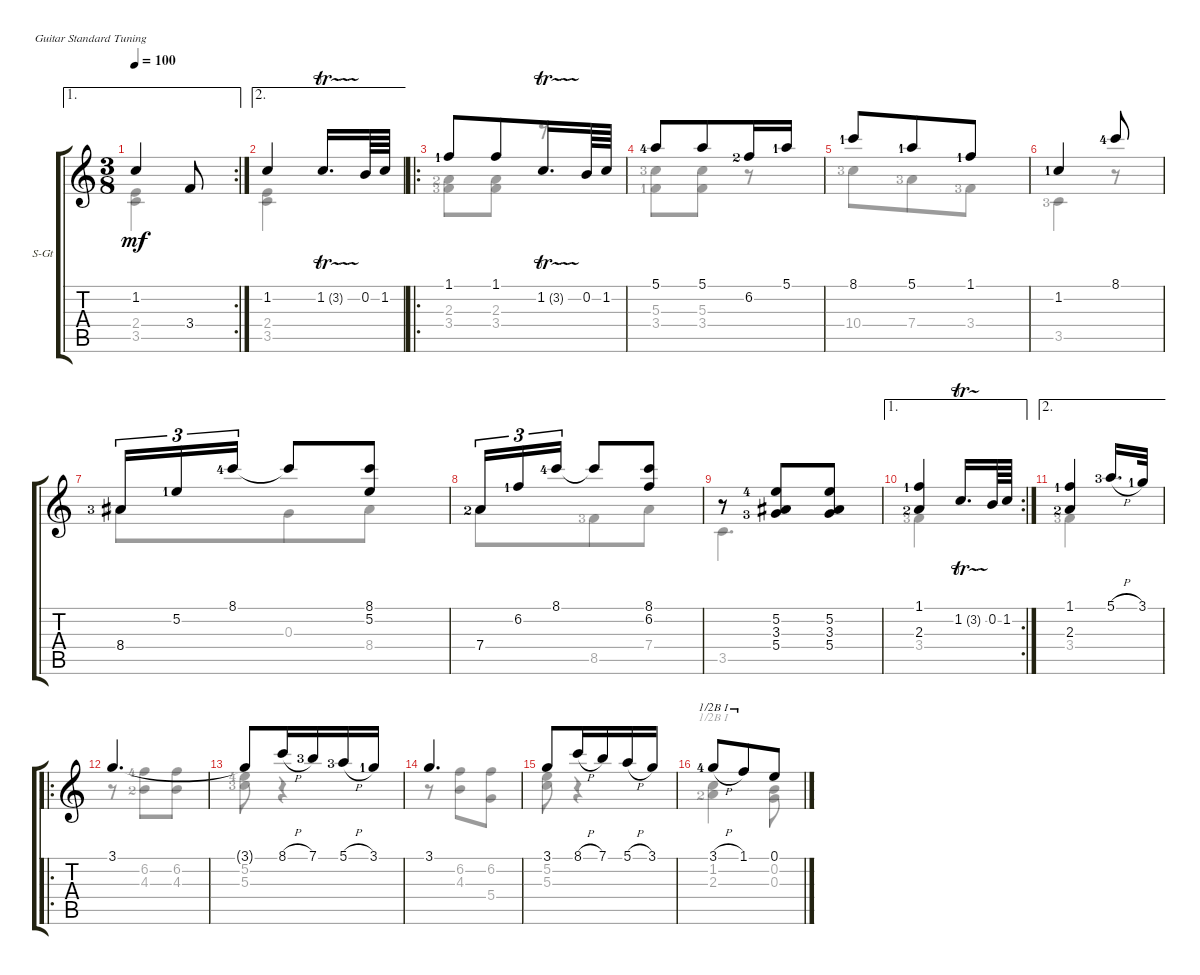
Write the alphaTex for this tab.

\defaultSystemsLayout 4
\bracketExtendMode groupsimilarinstruments
\firstSystemTrackNameOrientation horizontal
\otherSystemsTrackNameOrientation horizontal
\track ("Steel Guitar" "S-Gt") {instrument acousticguitarsteel}
\staff {score tabs}
\tuning (E4 B3 G3 D3 A2 E2)
\voice
\ae 1
\rc 2
\ts (3 8)
\tempo 100
\clef g2
\ks c
1.2.4{dy mf} 3.4.8 |
\ae 2
1.2.4 1.2{tr (3 16)}.16{d} 0.2.64 1.2.64 |
\ro
1.1{lf 2}.8 1.1.8 1.2{tr (3 16)}.16{d} 0.2.64 1.2.64 |
5.1{lf 5}.8 5.1.8 6.2{lf 3}.16 5.1{lf 2}.16 |
8.1{lf 2}.8 5.1{lf 2}.8 1.1{lf 2}.8 |
1.2{lf 2}.4 8.1{lf 5}.8 |
8.4{lf 4}.16{tu (3 2)} 5.2{lf 2}.16{tu (3 2)} 8.1{lf 5}.16{tu (3 2)} 8.1{t}.8 (8.1 5.2).8 |
7.4{lf 3}.16{tu (3 2)} 6.2{lf 2}.16{tu (3 2)} 8.1{lf 5}.16{tu (3 2)} 8.1{t}.8 (8.1 6.2).8 |
r.8 (5.2{lf 5} 3.3 5.4{lf 4}).8 (5.4 3.3 5.2).8 |
\ae 1
\rc 2
(1.1{lf 2} 2.3{lf 3}).4 1.2{tr (3 16)}.16{d} 0.2.64 1.2.64 |
\ae 2
(1.1{lf 2} 2.3{lf 3}).4 5.1{h lf 4}.16{d} 3.1{lf 2}.32 |
\ro
3.1.4{d} |
3.1{t}.8 8.1{h}.16 7.1{lf 4}.16 5.1{h lf 4}.16 3.1{lf 2}.16 |
3.1.4{d} |
3.1.8 8.1{h}.16 7.1.16 5.1{h}.16 3.1.16 |
3.1{h lf 5}.8{barre (1 half)} 1.1.8{barre (1 half)} 0.1.8
\voice
\clef g2
\ottava regular
\simile none
\ks c
(2.4 3.5).4{dy mf} |
(3.5 2.4).4 |
(2.3{lf 3} 3.4{lf 4}).8 (3.4 2.3).8 r.8 |
(5.3{lf 4} 3.4{lf 2}).8 (3.4 5.3).8 r.8 |
10.4{lf 4}.8 7.4{lf 4}.8 3.4{lf 4}.8 |
3.5{lf 4}.4 r.8 |
8.4{lf 4}.8 0.3.8 8.4.8 |
7.4{lf 3}.8 8.5{lf 4}.8 7.4.8 |
3.5.4{d} |
3.4{lf 4}.4 |
3.4{lf 4}.4 |
r.8 (6.2{lf 5} 4.3{lf 3}).8 (6.2 4.3).8 |
(5.3{lf 4} 5.2{lf 5}).8 r.4 |
r.8 (6.2 4.3).8 (6.2 5.4).8 |
(5.2 5.3).8 r.4 |
(1.2 2.3{lf 3}).4{barre (1 half)} (0.3 0.2).8
